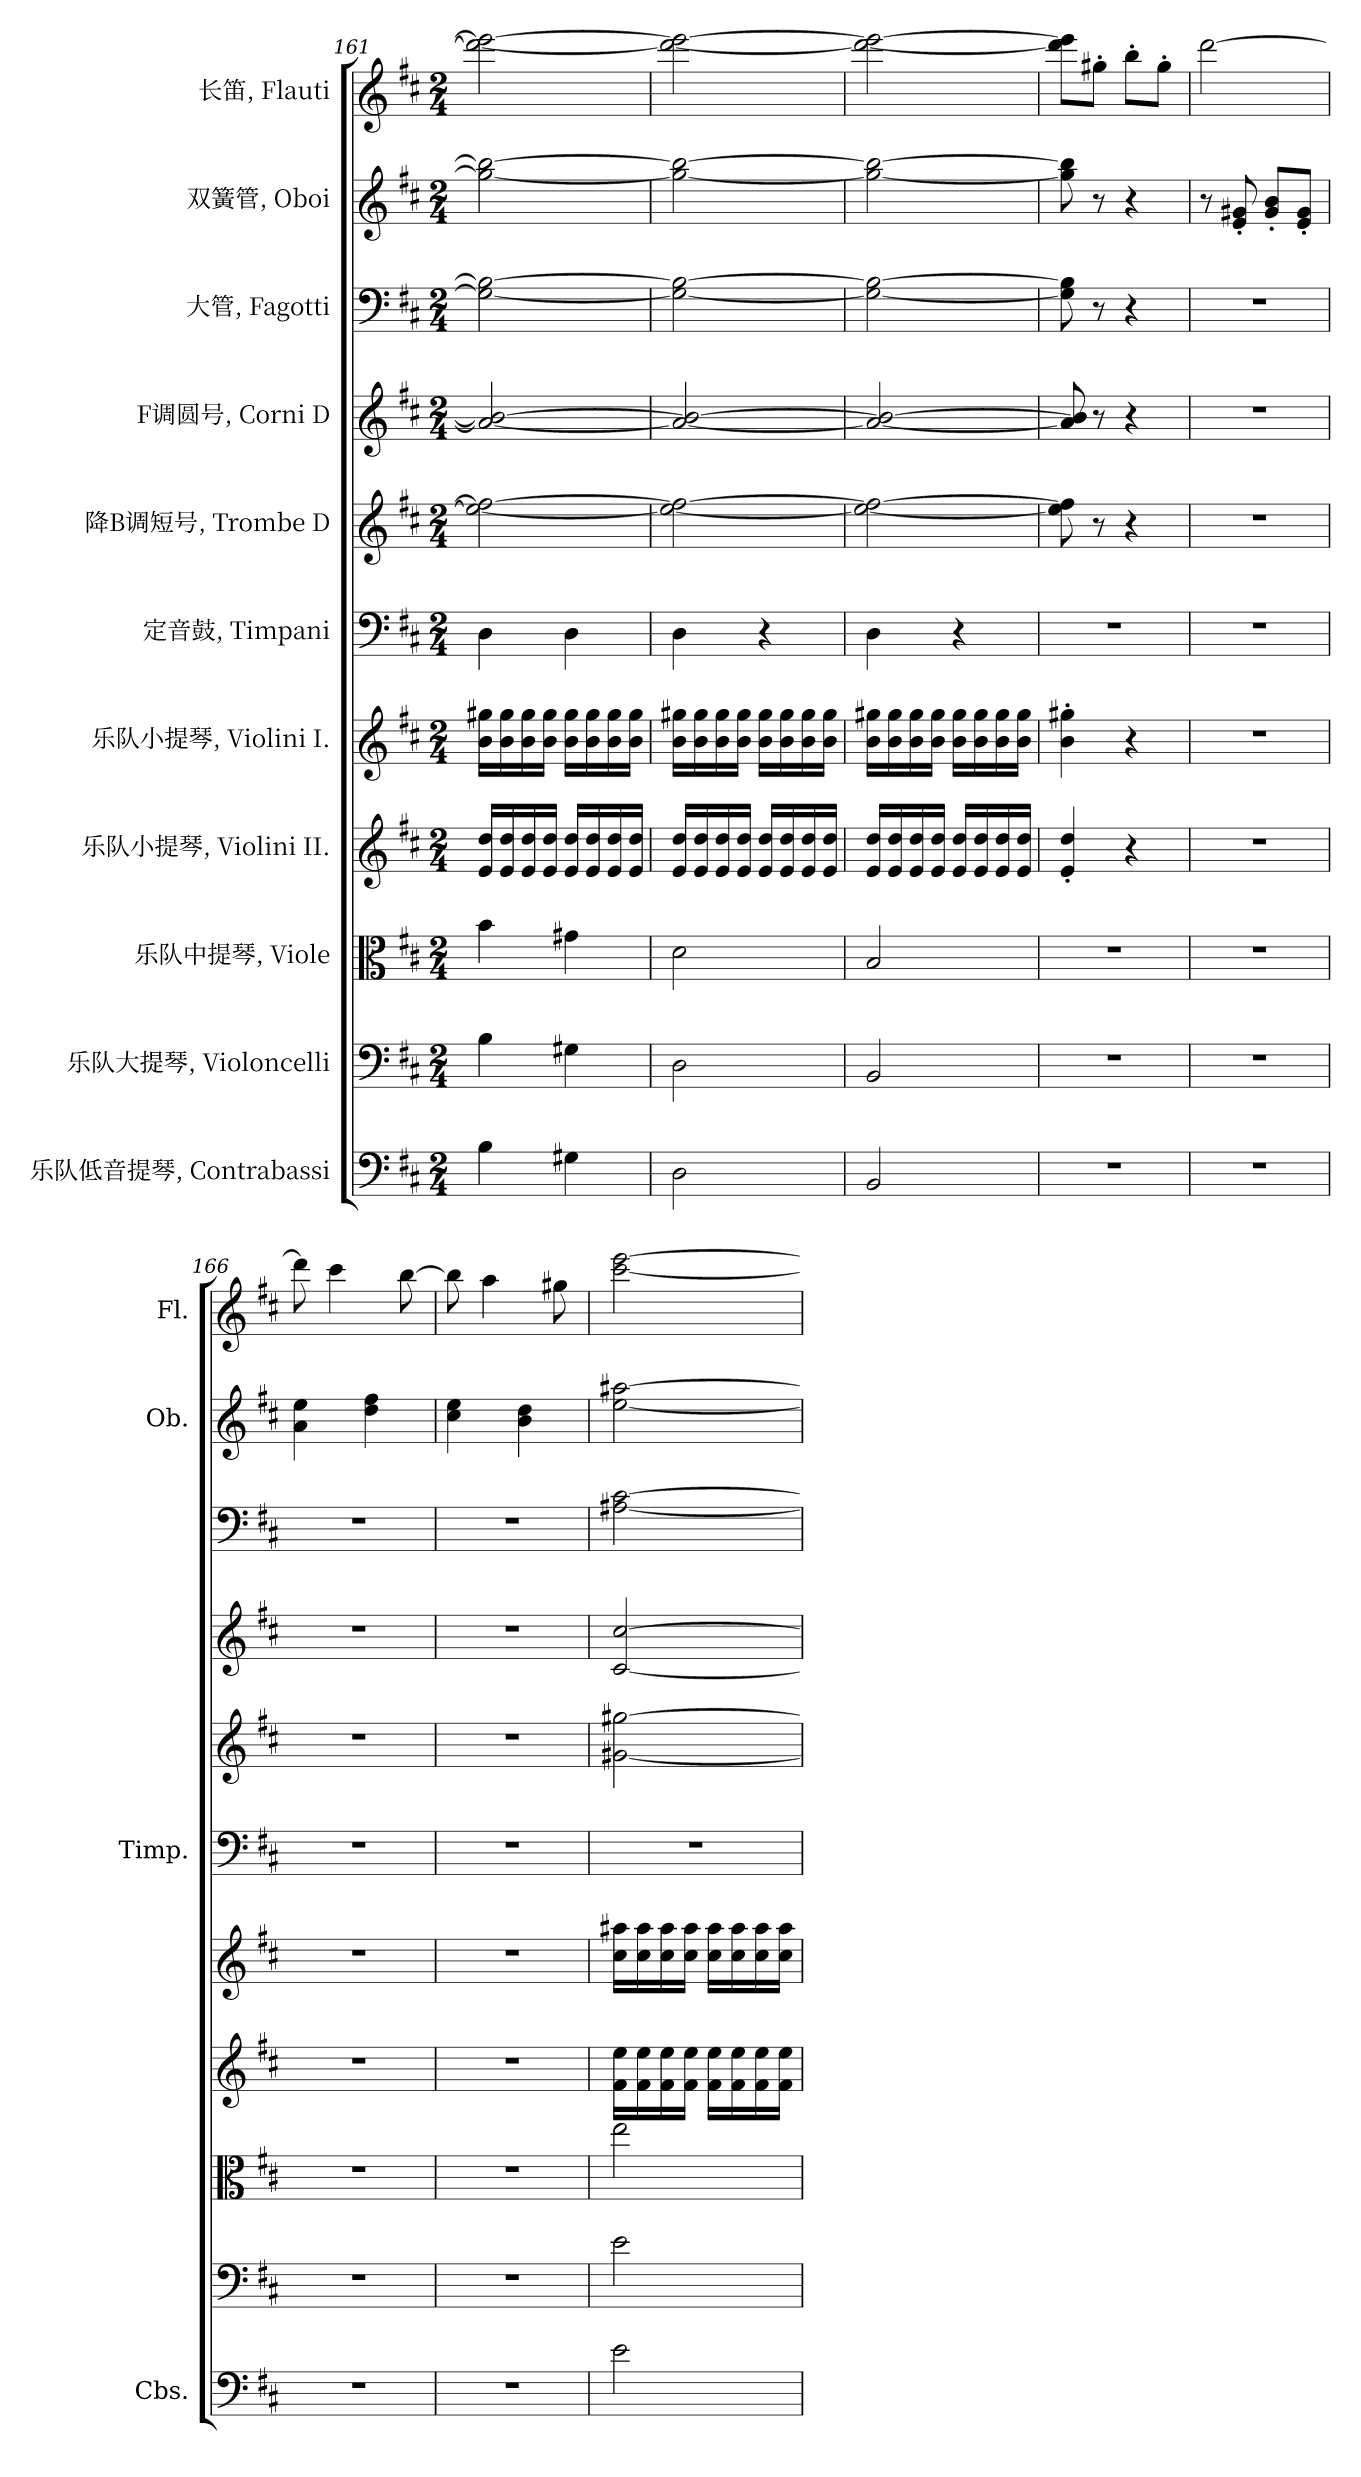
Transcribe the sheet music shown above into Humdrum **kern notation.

**kern	**kern	**kern	**kern	**kern	**kern	**kern	**kern	**kern	**kern	**kern
*part11	*part10	*part9	*part8	*part7	*part6	*part5	*part4	*part3	*part2	*part1
*staff11	*staff10	*staff9	*staff8	*staff7	*staff6	*staff5	*staff4	*staff3	*staff2	*staff1
*I"乐队低音提琴, Contrabassi	*I"乐队大提琴, Violoncelli	*I"乐队中提琴, Viole	*I"乐队小提琴, Violini II.	*I"乐队小提琴, Violini I.	*I"定音鼓, Timpani	*I"降B调短号, Trombe D	*I"F调圆号, Corni D	*I"大管, Fagotti	*I"双簧管, Oboi	*I"长笛, Flauti
*I'Cbs.	*	*	*	*	*I'Timp.	*	*	*	*I'Ob.	*I'Fl.
*clefF4	*clefF4	*clefC3	*clefG2	*clefG2	*clefF4	*clefG2	*clefG2	*clefF4	*clefG2	*clefG2
*ITrd7c12	*	*	*	*	*	*ITrd1c2	*ITrd4c7	*	*	*
*k[f#c#]	*k[f#c#]	*k[f#c#]	*k[f#c#]	*k[f#c#]	*k[f#c#]	*k[]	*k[f#]	*k[f#c#]	*k[f#c#]	*k[f#c#]
*M2/4	*M2/4	*M2/4	*M2/4	*M2/4	*M2/4	*M2/4	*M2/4	*M2/4	*M2/4	*M2/4
=161	=161	=161	=161	=161	=161	=161	=161	=161	=161	=161
4BB\	4B\	4b\	16e/ 16dd/LL	16b\ 16gg#X\LL	4D\	2dd\_ 2ee\_	2d/_ 2e/_	2G#\_ 2B\_	2gg#\_ 2bb\_	2ddd\_ 2eee\_
.	.	.	16e/ 16dd/	16b\ 16gg#\	.	.	.	.	.	.
.	.	.	16e/ 16dd/	16b\ 16gg#\	.	.	.	.	.	.
.	.	.	16e/ 16dd/JJ	16b\ 16gg#\JJ	.	.	.	.	.	.
4GG#X\	4G#X\	4g#X\	16e/ 16dd/LL	16b\ 16gg#\LL	4D\	.	.	.	.	.
.	.	.	16e/ 16dd/	16b\ 16gg#\	.	.	.	.	.	.
.	.	.	16e/ 16dd/	16b\ 16gg#\	.	.	.	.	.	.
.	.	.	16e/ 16dd/JJ	16b\ 16gg#\JJ	.	.	.	.	.	.
=162	=162	=162	=162	=162	=162	=162	=162	=162	=162	=162
2DD\	2D\	2d\	16e/ 16dd/LL	16b\ 16gg#X\LL	4D\	2dd\_ 2ee\_	2d/_ 2e/_	2G#\_ 2B\_	2gg#\_ 2bb\_	2ddd\_ 2eee\_
.	.	.	16e/ 16dd/	16b\ 16gg#\	.	.	.	.	.	.
.	.	.	16e/ 16dd/	16b\ 16gg#\	.	.	.	.	.	.
.	.	.	16e/ 16dd/JJ	16b\ 16gg#\JJ	.	.	.	.	.	.
.	.	.	16e/ 16dd/LL	16b\ 16gg#\LL	4r	.	.	.	.	.
.	.	.	16e/ 16dd/	16b\ 16gg#\	.	.	.	.	.	.
.	.	.	16e/ 16dd/	16b\ 16gg#\	.	.	.	.	.	.
.	.	.	16e/ 16dd/JJ	16b\ 16gg#\JJ	.	.	.	.	.	.
!!LO:PB:g=z
=163	=163	=163	=163	=163	=163	=163	=163	=163	=163	=163
2BBB/	2BB/	2B/	16e/ 16dd/LL	16b\ 16gg#X\LL	4D\	2dd\_ 2ee\_	2d/_ 2e/_	2G#\_ 2B\_	2gg#\_ 2bb\_	2ddd\_ 2eee\_
.	.	.	16e/ 16dd/	16b\ 16gg#\	.	.	.	.	.	.
.	.	.	16e/ 16dd/	16b\ 16gg#\	.	.	.	.	.	.
.	.	.	16e/ 16dd/JJ	16b\ 16gg#\JJ	.	.	.	.	.	.
.	.	.	16e/ 16dd/LL	16b\ 16gg#\LL	4r	.	.	.	.	.
.	.	.	16e/ 16dd/	16b\ 16gg#\	.	.	.	.	.	.
.	.	.	16e/ 16dd/	16b\ 16gg#\	.	.	.	.	.	.
.	.	.	16e/ 16dd/JJ	16b\ 16gg#\JJ	.	.	.	.	.	.
=164	=164	=164	=164	=164	=164	=164	=164	=164	=164	=164
2r	2r	2r	4e/' 4dd/'	4b\' 4gg#X\'	2r	8dd\] 8ee\]	8d/] 8e/]	8G#\] 8B\]	8gg#\] 8bb\]	8ddd\] 8eee\]L
.	.	.	.	.	.	8r	8r	8r	8r	8gg#X'\J
.	.	.	4r	4r	.	4r	4r	4r	4r	8bb'\L
.	.	.	.	.	.	.	.	.	.	8gg#'\J
=165	=165	=165	=165	=165	=165	=165	=165	=165	=165	=165
2r	2r	2r	2r	2r	2r	2r	2r	2r	8r	[2ddd\
.	.	.	.	.	.	.	.	.	8e/' 8g#X/'	.
.	.	.	.	.	.	.	.	.	8g#/' 8b/'L	.
.	.	.	.	.	.	.	.	.	8e/' 8g#/'J	.
=166	=166	=166	=166	=166	=166	=166	=166	=166	=166	=166
2r	2r	2r	2r	2r	2r	2r	2r	2r	4a\ 4ee\	8ddd\]
.	.	.	.	.	.	.	.	.	.	4ccc#\
.	.	.	.	.	.	.	.	.	4dd\ 4ff#\	.
.	.	.	.	.	.	.	.	.	.	[8bb\
=167	=167	=167	=167	=167	=167	=167	=167	=167	=167	=167
2r	2r	2r	2r	2r	2r	2r	2r	2r	4cc#\ 4ee\	8bb\]
.	.	.	.	.	.	.	.	.	.	4aa\
.	.	.	.	.	.	.	.	.	4b\ 4dd\	.
.	.	.	.	.	.	.	.	.	.	8gg#X\
!!LO:PB:g=z
=168	=168	=168	=168	=168	=168	=168	=168	=168	=168	=168
2E\	2e\	2ee\	16f#\ 16ee\LL	16cc#\ 16aa#X\LL	2r	[2f#X\ [2ff#X\	[2F#/ [2f#/	[2A#X\ [2c#\	[2ee\ [2aa#X\	[2ccc#\ [2eee\
.	.	.	16f#\ 16ee\	16cc#\ 16aa#\	.	.	.	.	.	.
.	.	.	16f#\ 16ee\	16cc#\ 16aa#\	.	.	.	.	.	.
.	.	.	16f#\ 16ee\JJ	16cc#\ 16aa#\JJ	.	.	.	.	.	.
.	.	.	16f#\ 16ee\LL	16cc#\ 16aa#\LL	.	.	.	.	.	.
.	.	.	16f#\ 16ee\	16cc#\ 16aa#\	.	.	.	.	.	.
.	.	.	16f#\ 16ee\	16cc#\ 16aa#\	.	.	.	.	.	.
.	.	.	16f#\ 16ee\JJ	16cc#\ 16aa#\JJ	.	.	.	.	.	.
=	=	=	=	=	=	=	=	=	=	=
*-	*-	*-	*-	*-	*-	*-	*-	*-	*-	*-
